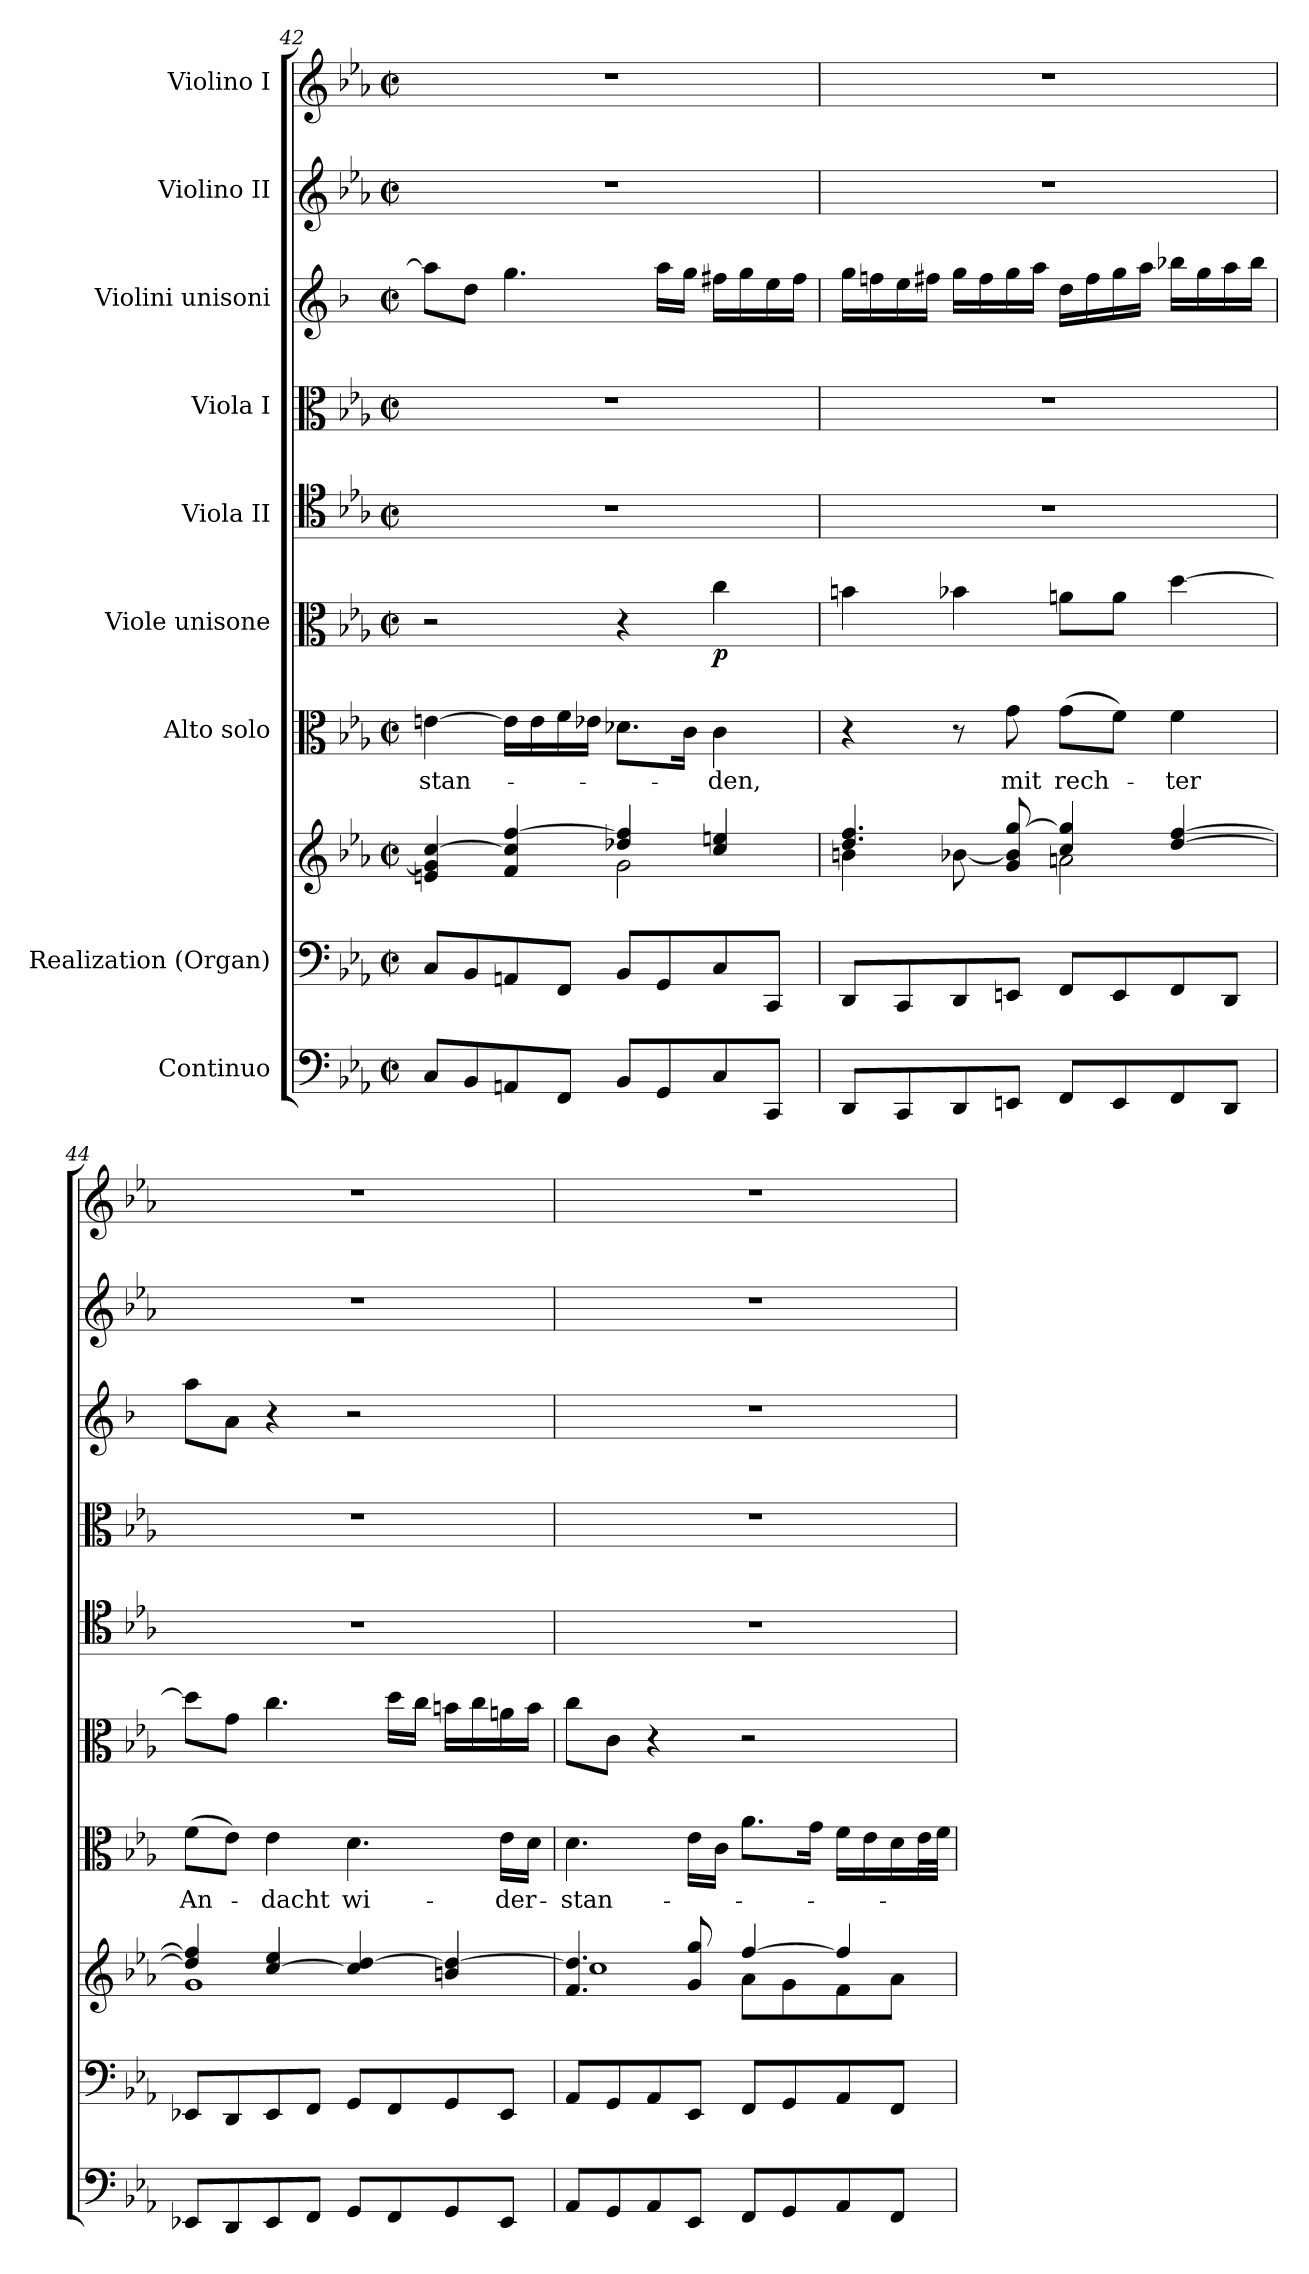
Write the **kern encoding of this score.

**kern	**kern	**kern	**kern	**text	**kern	**dynam	**kern	**kern	**kern	**kern	**kern
*part9	*part8	*part8	*part7	*part7	*part6	*part6	*part5	*part4	*part3	*part2	*part1
*staff10	*staff9	*staff8	*staff7	*staff7	*staff6	*staff6	*staff5	*staff4	*staff3	*staff2	*staff1
*I"Continuo	*I"Realization (Organ)	*	*I"Alto solo	*	*I"Viole unisone	*	*I"Viola II	*I"Viola I	*I"Violini unisoni	*I"Violino II	*I"Violino I
!!LO:LB:g=z
*clefF4	*clefF4	*clefG2	*clefC3	*	*clefC3	*	*clefC4	*clefC3	*clefG2	*clefG2	*clefG2
*	*	*	*	*	*	*	*	*	*ITrd1c2	*	*
*k[b-e-a-]	*k[b-e-a-]	*k[b-e-a-]	*k[b-e-a-]	*	*k[b-e-a-]	*	*k[b-e-a-]	*k[b-e-a-]	*k[b-e-a-]	*k[b-e-a-]	*k[b-e-a-]
*M2/2	*M2/2	*M2/2	*M2/2	*	*M2/2	*	*M2/2	*M2/2	*M2/2	*M2/2	*M2/2
*met(c|)	*met(c|)	*met(c|)	*met(c|)	*	*met(c|)	*	*met(c|)	*met(c|)	*met(c|)	*met(c|)	*met(c|)
=42	=42	=42	=42	=42	=42	=42	=42	=42	=42	=42	=42
*	*	*^	*	*	*	*	*	*	*	*	*
!	!	!	!	!	!LO:LY:b	!	!	!	!	!	!	!
8C/L	8C/L	4en/ 4g/] [4cc/	2ryy	[4en\	-stan-	2r	.	1r	1r	8gg\L]	1r	1r
8BB-/	8BB-/	.	.	.	.	.	.	.	.	8cc\J	.	.
8AAn/	8AAn/	4f/ 4cc/] [4ff/	.	16e\LL]	.	.	.	.	.	4.ff\	.	.
.	.	.	.	16e\	.	.	.	.	.	.	.	.
8FF/J	8FF/J	.	.	16f\	.	.	.	.	.	.	.	.
.	.	.	.	16e-X\JJ	.	.	.	.	.	.	.	.
8BB-/L	8BB-/L	4dd-X/ 4ff/]	2g\	8.d-X\L	.	4r	.	.	.	.	.	.
8GG/	8GG/	.	.	.	.	.	.	.	.	16gg\LL	.	.
.	.	.	.	16c\Jk	.	.	.	.	.	16ff\JJ	.	.
!	!	!	!	!	!LO:LY:b	!	!LO:DY:b	!	!	!	!	!
8C/	8C/	4cc/ 4een/	.	4c\	-den,	4cc\	p	.	.	16een\LL	.	.
.	.	.	.	.	.	.	.	.	.	16ff\	.	.
8CC/J	8CC/J	.	.	.	.	.	.	.	.	16dd\	.	.
.	.	.	.	.	.	.	.	.	.	16ee\JJ	.	.
=43	=43	=43	=43	=43	=43	=43	=43	=43	=43	=43	=43	=43
8DD/L	8DD/L	4.dd/ 4.ff/	4bn\	4r	.	4bn\	.	1r	1r	16ff\LL	1r	1r
.	.	.	.	.	.	.	.	.	.	16ee-X\	.	.
8CC/	8CC/	.	.	.	.	.	.	.	.	16dd\	.	.
.	.	.	.	.	.	.	.	.	.	16een\JJ	.	.
8DD/	8DD/	.	[8b-X\	8r	.	4b-X\	.	.	.	16ff\LL	.	.
.	.	.	.	.	.	.	.	.	.	16ee\	.	.
!	!	!	!	!	!LO:LY:b	!	!	!	!	!	!	!
8EEn/J	8EEn/J	8g/ 8b-/] [8gg/	8ryy	8g\	mit	.	.	.	.	16ff\	.	.
.	.	.	.	.	.	.	.	.	.	16gg\JJ	.	.
!	!	!	!	!	!LO:LY:b	!	!	!	!	!	!	!
8FF/L	8FF/L	4cc/ 4gg/]	2an\	(>8g\L	rech-	8an\L	.	.	.	16cc\LL	.	.
.	.	.	.	.	.	.	.	.	.	16ee\	.	.
8EE/	8EE/	.	.	8f\J)	.	8a\J	.	.	.	16ff\	.	.
.	.	.	.	.	.	.	.	.	.	16gg\JJ	.	.
!	!	!	!	!	!LO:LY:b	!	!	!	!	!	!	!
8FF/	8FF/	[4dd/ [4ff/	.	4f\	-ter	[4dd\	.	.	.	16aa-X\LL	.	.
.	.	.	.	.	.	.	.	.	.	16ff\	.	.
8DD/J	8DD/J	.	.	.	.	.	.	.	.	16gg\	.	.
.	.	.	.	.	.	.	.	.	.	16aa-\JJ	.	.
=44	=44	=44	=44	=44	=44	=44	=44	=44	=44	=44	=44	=44
!	!	!	!	!	!LO:LY:b	!	!	!	!	!	!	!
8EE-X/L	8EE-X/L	4dd/] 4ff/]	1g	(>8f\L	An-	8dd\L]	.	1r	1r	8gg\L	1r	1r
8DD/	8DD/	.	.	8e-\J)	.	8g\J	.	.	.	8g\J	.	.
!	!	!	!	!	!LO:LY:b	!	!	!	!	!	!	!
8EE-/	8EE-/	[4cc/ 4ee-/	.	4e-\	-dacht	4.cc\	.	.	.	4r	.	.
8FF/J	8FF/J	.	.	.	.	.	.	.	.	.	.	.
!	!	!	!	!	!LO:LY:b	!	!	!	!	!	!	!
8GG/L	8GG/L	4cc/] [4dd/	.	4.d\	wi-	.	.	.	.	2r	.	.
8FF/	8FF/	.	.	.	.	16dd\LL	.	.	.	.	.	.
.	.	.	.	.	.	16cc\JJ	.	.	.	.	.	.
8GG/	8GG/	4bn/ 4dd/_	.	.	.	16bn\LL	.	.	.	.	.	.
.	.	.	.	.	.	16cc\	.	.	.	.	.	.
!	!	!	!	!	!LO:LY:b	!	!	!	!	!	!	!
8EE-/J	8EE-/J	.	.	16e-\LL	-der-	16an\	.	.	.	.	.	.
.	.	.	.	16d\JJ	.	16b\JJ	.	.	.	.	.	.
=45	=45	=45	=45	=45	=45	=45	=45	=45	=45	=45	=45	=45
*	*	*	*^	*	*	*	*	*	*	*	*	*
!	!	!	!	!	!	!LO:LY:b	!	!	!	!	!	!	!
8AA-/L	8AA-/L	4.f/ 4.dd/]	1cc	2ryy	4.d\	-stan-	8cc\L	.	1r	1r	1r	1r	1r
8GG/	8GG/	.	.	.	.	.	8c\J	.	.	.	.	.	.
8AA-/	8AA-/	.	.	.	.	.	4r	.	.	.	.	.	.
8EE-/J	8EE-/J	8g/ 8gg/	.	.	16e-\LL	.	.	.	.	.	.	.	.
.	.	.	.	.	16c\JJ	.	.	.	.	.	.	.	.
8FF/L	8FF/L	[4ff/	.	8a-\L	8.a-\L	.	2r	.	.	.	.	.	.
8GG/	8GG/	.	.	8g\	.	.	.	.	.	.	.	.	.
.	.	.	.	.	16g\Jk	.	.	.	.	.	.	.	.
8AA-/	8AA-/	4ff/]	.	8f\	16f\LL	.	.	.	.	.	.	.	.
.	.	.	.	.	16e-\	.	.	.	.	.	.	.	.
8FF/J	8FF/J	.	.	8a-\J	16d\	.	.	.	.	.	.	.	.
.	.	.	.	.	32e-\L	.	.	.	.	.	.	.	.
.	.	.	.	.	32f\JJJ	.	.	.	.	.	.	.	.
*	*	*v	*v	*v	*	*	*	*	*	*	*	*	*
=	=	=	=	=	=	=	=	=	=	=	=
*-	*-	*-	*-	*-	*-	*-	*-	*-	*-	*-	*-
